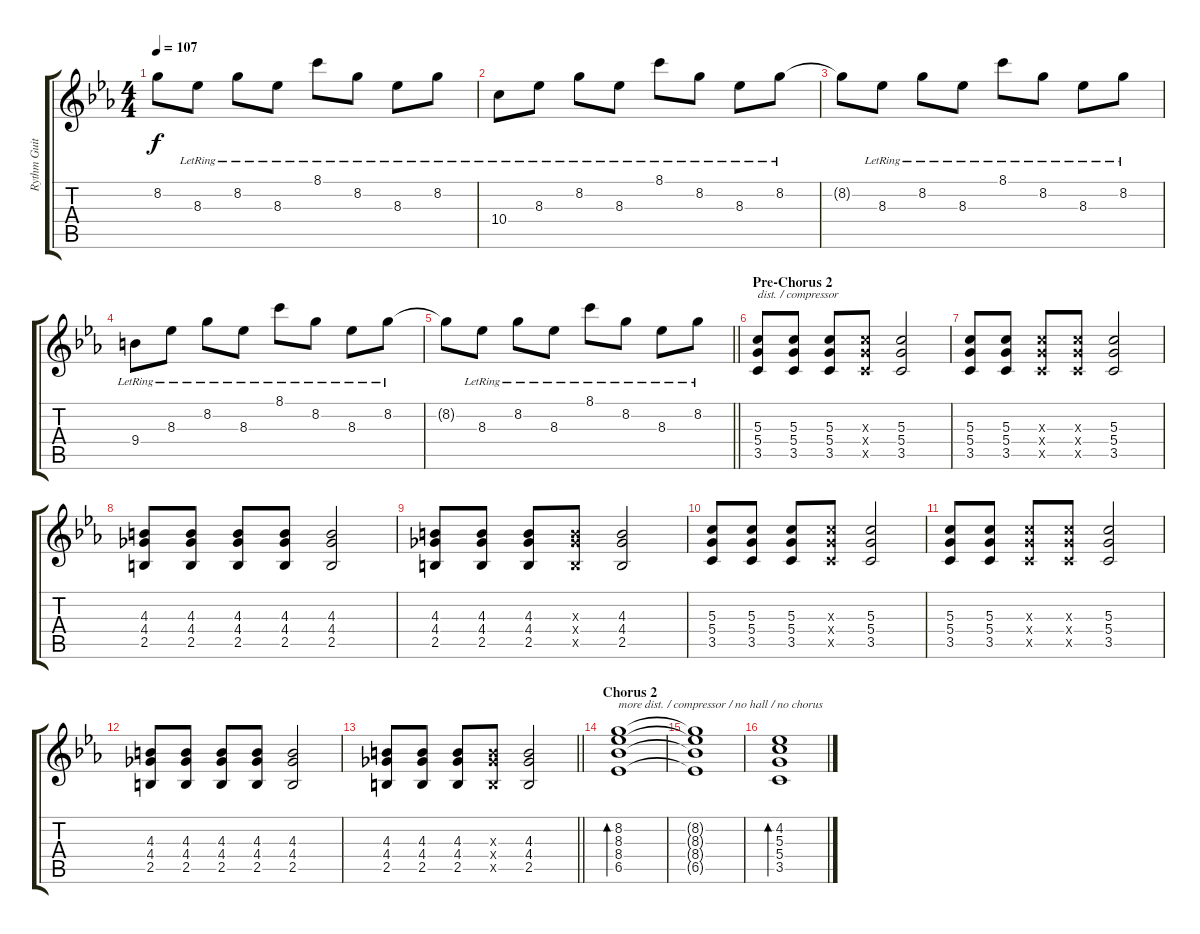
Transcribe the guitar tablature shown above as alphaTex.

\track ("Rythm Guitar" "Rythm Guit") {instrument electricguitarclean}
\staff {score tabs}
\tuning (E4 B3 G3 D3 A2 E2) {hide}
\ts (4 4)
\tempo 107
\clef g2
\ks cminor
8.2{t}.8{dy f} 8.3{lr}.8 8.2{lr}.8 8.3{lr}.8 8.1{lr}.8 8.2{lr}.8 8.3{lr}.8 8.2{lr}.8 |
10.4{lr}.8 8.3{lr}.8 8.2{lr}.8 8.3{lr}.8 8.1{lr}.8 8.2{lr}.8 8.3{lr}.8 8.2{lr}.8 |
8.2{t}.8 8.3{lr}.8 8.2{lr}.8 8.3{lr}.8 8.1{lr}.8 8.2{lr}.8 8.3{lr}.8 8.2{lr}.8 |
9.4{lr}.8 8.3{lr}.8 8.2{lr}.8 8.3{lr}.8 8.1{lr}.8 8.2{lr}.8 8.3{lr}.8 8.2{lr}.8 |
\barLineRight lightlight
8.2{t}.8 8.3{lr}.8 8.2{lr}.8 8.3{lr}.8 8.1{lr}.8 8.2{lr}.8 8.3{lr}.8 8.2{lr}.8 |
\section ("" "Pre-Chorus 2")
(5.3 5.4 3.5).8{txt "dist. / compressor" instrument overdrivenguitar} (5.3 5.4 3.5).8 (5.3 5.4 3.5).8 (5.3{x} 5.4{x} 3.5{x}).8 (5.3 5.4 3.5).2 |
(5.3 5.4 3.5).8 (5.3 5.4 3.5).8 (5.3{x} 5.4{x} 3.5{x}).8 (5.3{x} 5.4{x} 3.5{x}).8 (5.3 5.4 3.5).2 |
(4.3 4.4 2.5).8 (4.3 4.4 2.5).8 (4.3 4.4 2.5).8 (4.3 4.4 2.5).8 (4.3 4.4 2.5).2 |
(4.3 4.4 2.5).8 (4.3 4.4 2.5).8 (4.3 4.4 2.5).8 (4.3{x} 4.4{x} 2.5{x}).8 (4.3 4.4 2.5).2 |
(5.3 5.4 3.5).8 (5.3 5.4 3.5).8 (5.3 5.4 3.5).8 (5.3{x} 5.4{x} 3.5{x}).8 (5.3 5.4 3.5).2 |
(5.3 5.4 3.5).8 (5.3 5.4 3.5).8 (5.3{x} 5.4{x} 3.5{x}).8 (5.3{x} 5.4{x} 3.5{x}).8 (5.3 5.4 3.5).2 |
(4.3 4.4 2.5).8 (4.3 4.4 2.5).8 (4.3 4.4 2.5).8 (4.3 4.4 2.5).8 (4.3 4.4 2.5).2 |
\barLineRight lightlight
(4.3 4.4 2.5).8 (4.3 4.4 2.5).8 (4.3 4.4 2.5).8 (4.3{x} 4.4{x} 2.5{x}).8 (4.3 4.4 2.5).2 |
\section ("" "Chorus 2")
(8.2 8.3 8.4 6.5).1{bd 240 txt "more dist. / compressor / no hall / no chorus" instrument distortionguitar} |
(8.2{t} 8.3{t} 8.4{t} 6.5{t}).1 |
(4.2 5.3 5.4 3.5).1{bd 240}
